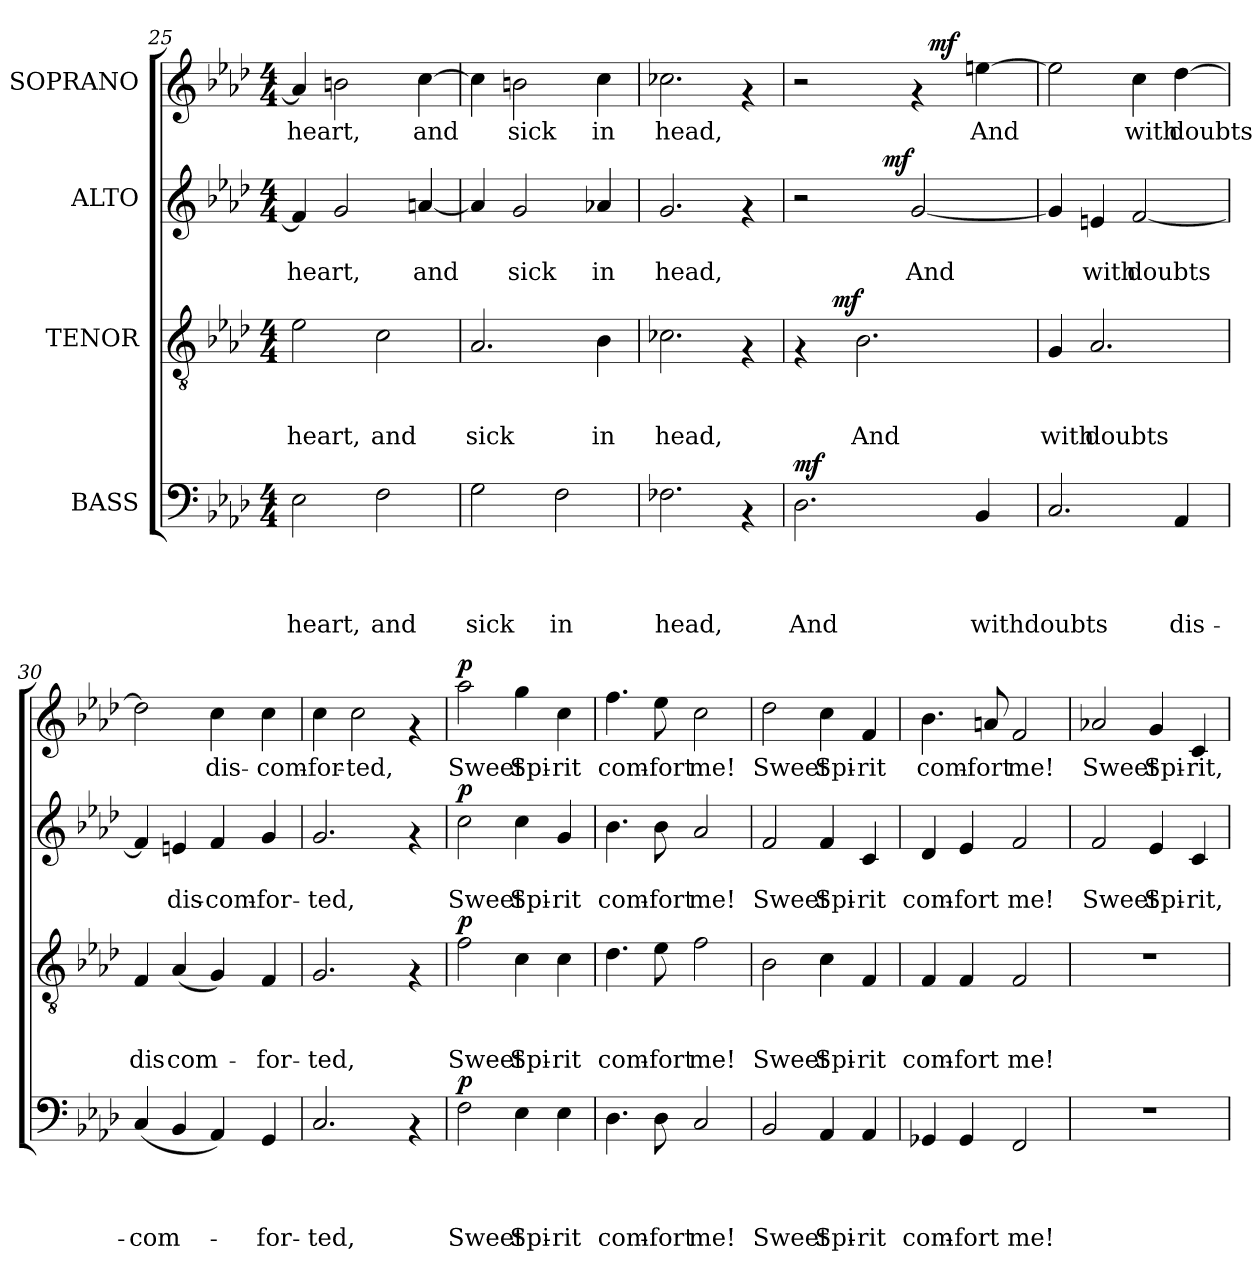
**kern	**text	**text	**text	**text	**dynam	**kern	**text	**text	**text	**dynam	**kern	**text	**text	**dynam	**kern	**text	**dynam
*part4	*part4	*part4	*part4	*part4	*part4	*part3	*part3	*part3	*part3	*part3	*part2	*part2	*part2	*part2	*part1	*part1	*part1
*staff4	*staff4	*staff4	*staff4	*staff4	*staff4	*staff3	*staff3	*staff3	*staff3	*staff3	*staff2	*staff2	*staff2	*staff2	*staff1	*staff1	*staff1
*I"BASS	*	*	*	*	*	*I"TENOR	*	*	*	*	*I"ALTO	*	*	*	*I"SOPRANO	*	*
*clefF4	*	*	*	*	*	*clefGv2	*	*	*	*	*clefG2	*	*	*	*clefG2	*	*
*k[b-e-a-d-]	*	*	*	*	*	*k[b-e-a-d-]	*	*	*	*	*k[b-e-a-d-]	*	*	*	*k[b-e-a-d-]	*	*
*A-:	*	*	*	*	*	*A-:	*	*	*	*	*A-:	*	*	*	*A-:	*	*
*M4/4	*	*	*	*	*	*M4/4	*	*	*	*	*M4/4	*	*	*	*M4/4	*	*
=25	=25	=25	=25	=25	=25	=25	=25	=25	=25	=25	=25	=25	=25	=25	=25	=25	=25
!	!	!	!	!LO:LY:b	!	!	!	!	!LO:LY:b	!	!	!	!LO:LY:b	!	!	!LO:LY:b	!
2E-\	.	.	.	heart,	.	2e-\	.	.	heart,	.	4f/]	.	heart,	.	4a/]	heart,	.
.	.	.	.	.	.	.	.	.	.	.	2g/	.	.	.	2bn\	.	.
!	!	!	!	!LO:LY:b	!	!	!	!	!LO:LY:b	!	!	!	!	!	!	!	!
2F\	.	.	.	and	.	2c\	.	.	and	.	.	.	.	.	.	.	.
!	!	!	!	!	!	!	!	!	!	!	!	!	!LO:LY:b	!	!	!LO:LY:b	!
.	.	.	.	.	.	.	.	.	.	.	[<4an/	.	and	.	[>4cc\	and	.
=26	=26	=26	=26	=26	=26	=26	=26	=26	=26	=26	=26	=26	=26	=26	=26	=26	=26
!	!	!	!	!LO:LY:b	!	!	!	!	!LO:LY:b	!	!	!	!	!	!	!	!
2G\	.	.	.	sick	.	2.A-/	.	.	sick	.	4a/]	.	.	.	4cc\]	.	.
!	!	!	!	!	!	!	!	!	!	!	!	!	!LO:LY:b	!	!	!LO:LY:b	!
.	.	.	.	.	.	.	.	.	.	.	2g/	.	sick	.	2bn\	sick	.
!	!	!	!	!LO:LY:b	!	!	!	!	!	!	!	!	!	!	!	!	!
2F\	.	.	.	in	.	.	.	.	.	.	.	.	.	.	.	.	.
!	!	!	!	!	!	!	!	!	!LO:LY:b	!	!	!	!LO:LY:b	!	!	!LO:LY:b	!
.	.	.	.	.	.	4B-\	.	.	in	.	4a-X/	.	in	.	4cc\	in	.
=27	=27	=27	=27	=27	=27	=27	=27	=27	=27	=27	=27	=27	=27	=27	=27	=27	=27
!	!	!	!	!LO:LY:b	!	!	!	!	!LO:LY:b	!	!	!	!LO:LY:b	!	!	!LO:LY:b	!
2.F-X\	.	.	.	head,	.	2.c-X\	.	.	head,	.	2.g/	.	head,	.	2.cc-X\	head,	.
4rAA	.	.	.	.	.	4rF	.	.	.	.	4rf	.	.	.	4rf	.	.
!!LO:PB:g=z
=28	=28	=28	=28	=28	=28	=28	=28	=28	=28	=28	=28	=28	=28	=28	=28	=28	=28
!	!	!	!	!LO:LY:b	!LO:DY:a	!	!	!	!	!	!	!	!	!	!	!	!
*	*	*	*	*	*	*^	*	*	*	*	*^	*	*	*	*^	*	*
2.D-\	.	.	.	And	mf	4rF	8ryy	.	.	.	.	2r	4.ryy	.	.	.	2r	2ryy	.	.
.	.	.	.	.	.	.	32ryy	.	.	.	.	.	.	.	.	.	.	.	.	.
!	!	!	!	!	!	!	!	!	!	!	!LO:DY:a	!	!	!	!	!	!	!	!	!
.	.	.	.	.	.	.	2ryy	.	.	.	mf	.	.	.	.	.	.	.	.	.
!	!	!	!	!	!	!	!	!	!	!LO:LY:b	!	!	!	!	!	!	!	!	!	!
.	.	.	.	.	.	2.B-\	.	.	.	And	.	.	.	.	.	.	.	.	.	.
!	!	!	!	!	!	!	!	!	!	!	!	!	!	!	!	!LO:DY:a	!	!	!	!
.	.	.	.	.	.	.	.	.	.	.	.	.	2ryy	.	.	mf	.	.	.	.
!	!	!	!	!	!	!	!	!	!	!	!	!	!	!	!LO:LY:b	!	!	!	!	!
.	.	.	.	.	.	.	.	.	.	.	.	[<2g/	.	.	And	.	4rf	16ryy	.	.
!	!	!	!	!	!	!	!	!	!	!	!	!	!	!	!	!	!	!	!	!LO:DY:a
.	.	.	.	.	.	.	.	.	.	.	.	.	.	.	.	.	.	4..ryy	.	mf
.	.	.	.	.	.	.	4ryy	.	.	.	.	.	.	.	.	.	.	.	.	.
!	!	!	!	!LO:LY:b	!	!	!	!	!	!	!	!	!	!	!	!	!	!	!LO:LY:b	!
4BB-/	.	.	.	withdoubts	.	.	.	.	.	.	.	.	.	.	.	.	[>4een\	.	And	.
.	.	.	.	.	.	.	.	.	.	.	.	.	8ryy	.	.	.	.	.	.	.
.	.	.	.	.	.	.	16.ryy	.	.	.	.	.	.	.	.	.	.	.	.	.
=29	=29	=29	=29	=29	=29	=29	=29	=29	=29	=29	=29	=29	=29	=29	=29	=29	=29	=29	=29	=29
!	!	!	!	!	!	!	!	!	!	!LO:LY:b	!	!	!	!	!	!	!	!	!	!
*	*	*	*	*	*	*v	*v	*	*	*	*	*	*	*	*	*	*v	*v	*	*
*	*	*	*	*	*	*	*	*	*	*	*v	*v	*	*	*	*	*	*
2.C/	.	.	.	.	.	4G/	.	.	with	.	4g/]	.	.	.	2ee\]	.	.
!	!	!	!	!	!	!	!	!	!LO:LY:b	!	!	!	!LO:LY:b	!	!	!	!
.	.	.	.	.	.	2.A-/	.	.	doubts	.	4en/	.	with	.	.	.	.
!	!	!	!	!	!	!	!	!	!	!	!	!	!LO:LY:b	!	!	!LO:LY:b	!
.	.	.	.	.	.	.	.	.	.	.	[<2f/	.	doubts	.	4cc\	with	.
!	!	!	!	!LO:LY:b	!	!	!	!	!	!	!	!	!	!	!	!LO:LY:b	!
4AA-/	.	.	.	dis-	.	.	.	.	.	.	.	.	.	.	[>4dd-\	doubts	.
=30	=30	=30	=30	=30	=30	=30	=30	=30	=30	=30	=30	=30	=30	=30	=30	=30	=30
!	!	!	!	!LO:LY:b	!	!	!	!	!LO:LY:b	!	!	!	!	!	!	!	!
(<4C/	.	.	.	-com-	.	4F/	.	.	dis	.	4f/]	.	.	.	2dd-\]	.	.
!	!	!	!	!	!	!	!	!	!LO:LY:b	!	!	!	!LO:LY:b	!	!	!	!
4BB-/	.	.	.	.	.	(<4A-/	.	.	com-	.	4en/	.	dis-	.	.	.	.
!	!	!	!	!	!	!	!	!	!	!	!	!	!LO:LY:b	!	!	!LO:LY:b	!
4AA-/)	.	.	.	.	.	4G/)	.	.	.	.	4f/	.	-com-	.	4cc\	dis-	.
!	!	!	!	!LO:LY:b	!	!	!	!	!LO:LY:b	!	!	!	!LO:LY:b	!	!	!LO:LY:b	!
4GG/	.	.	.	-for-	.	4F/	.	.	-for-	.	4g/	.	-for-	.	4cc\	-com-	.
=31	=31	=31	=31	=31	=31	=31	=31	=31	=31	=31	=31	=31	=31	=31	=31	=31	=31
!	!	!	!	!LO:LY:b	!	!	!	!	!LO:LY:b	!	!	!	!LO:LY:b	!	!	!LO:LY:b	!
2.C/	.	.	.	-ted,	.	2.G/	.	.	-ted,	.	2.g/	.	-ted,	.	4cc\	-for-	.
!	!	!	!	!	!	!	!	!	!	!	!	!	!	!	!	!LO:LY:b	!
.	.	.	.	.	.	.	.	.	.	.	.	.	.	.	2cc\	-ted,	.
4rAA	.	.	.	.	.	4rF	.	.	.	.	4rf	.	.	.	4rf	.	.
=32	=32	=32	=32	=32	=32	=32	=32	=32	=32	=32	=32	=32	=32	=32	=32	=32	=32
!	!	!	!	!LO:LY:b	!LO:DY:a	!	!	!	!LO:LY:b	!LO:DY:a	!	!	!LO:LY:b	!LO:DY:a	!	!LO:LY:b	!LO:DY:a
2F\	.	.	.	Sweet	p	2f\	.	.	Sweet	p	2cc\	.	Sweet	p	2aa-\	Sweet	p
!	!	!	!	!LO:LY:b	!	!	!	!	!LO:LY:b	!	!	!	!LO:LY:b	!	!	!LO:LY:b	!
4E-\	.	.	.	Spi-	.	4c\	.	.	Spi-	.	4cc\	.	Spi-	.	4gg\	Spi-	.
!	!	!	!	!LO:LY:b	!	!	!	!	!LO:LY:b	!	!	!	!LO:LY:b	!	!	!LO:LY:b	!
4E-\	.	.	.	-rit	.	4c\	.	.	-rit	.	4g/	.	-rit	.	4cc\	-rit	.
=33	=33	=33	=33	=33	=33	=33	=33	=33	=33	=33	=33	=33	=33	=33	=33	=33	=33
!	!	!	!	!LO:LY:b	!	!	!	!	!LO:LY:b	!	!	!	!LO:LY:b	!	!	!LO:LY:b	!
4.D-\	.	.	.	com-	.	4.d-\	.	.	com-	.	4.b-\	.	com-	.	4.ff\	com-	.
!	!	!	!	!LO:LY:b	!	!	!	!	!LO:LY:b	!	!	!	!LO:LY:b	!	!	!LO:LY:b	!
8D-\	.	.	.	-fort	.	8e-\	.	.	-fort	.	8b-\	.	-fort	.	8ee-\	-fort	.
!	!	!	!	!LO:LY:b	!	!	!	!	!LO:LY:b	!	!	!	!LO:LY:b	!	!	!LO:LY:b	!
2C/	.	.	.	me!	.	2f\	.	.	me!	.	2a-/	.	me!	.	2cc\	me!	.
!!LO:PB:g=z
=34	=34	=34	=34	=34	=34	=34	=34	=34	=34	=34	=34	=34	=34	=34	=34	=34	=34
!	!	!	!	!LO:LY:b	!	!	!	!	!LO:LY:b	!	!	!	!LO:LY:b	!	!	!LO:LY:b	!
2BB-/	.	.	.	Sweet	.	2B-\	.	.	Sweet	.	2f/	.	Sweet	.	2dd-\	Sweet	.
!	!	!	!	!LO:LY:b	!	!	!	!	!LO:LY:b	!	!	!	!LO:LY:b	!	!	!LO:LY:b	!
4AA-/	.	.	.	Spi-	.	4c\	.	.	Spi-	.	4f/	.	Spi-	.	4cc\	Spi-	.
!	!	!	!	!LO:LY:b	!	!	!	!	!LO:LY:b	!	!	!	!LO:LY:b	!	!	!LO:LY:b	!
4AA-/	.	.	.	-rit	.	4F/	.	.	-rit	.	4c/	.	-rit	.	4f/	-rit	.
=35	=35	=35	=35	=35	=35	=35	=35	=35	=35	=35	=35	=35	=35	=35	=35	=35	=35
!	!	!	!	!LO:LY:b	!	!	!	!	!LO:LY:b	!	!	!	!LO:LY:b	!	!	!LO:LY:b	!
4GG-X/	.	.	.	com-	.	4F/	.	.	com-	.	4d-/	.	com-	.	4.b-\	com-	.
!	!	!	!	!LO:LY:b	!	!	!	!	!LO:LY:b	!	!	!	!LO:LY:b	!	!	!	!
4GG-/	.	.	.	-fort	.	4F/	.	.	-fort	.	4e-/	.	-fort	.	.	.	.
!	!	!	!	!	!	!	!	!	!	!	!	!	!	!	!	!LO:LY:b	!
.	.	.	.	.	.	.	.	.	.	.	.	.	.	.	8an/	-fort	.
!	!	!	!	!LO:LY:b	!	!	!	!	!LO:LY:b	!	!	!	!LO:LY:b	!	!	!LO:LY:b	!
2FF/	.	.	.	me!	.	2F/	.	.	me!	.	2f/	.	me!	.	2f/	me!	.
=36	=36	=36	=36	=36	=36	=36	=36	=36	=36	=36	=36	=36	=36	=36	=36	=36	=36
!	!	!	!	!	!	!	!	!	!	!	!	!	!LO:LY:b	!	!	!LO:LY:b	!
1r	.	.	.	.	.	1r	.	.	.	.	2f/	.	Sweet	.	2a-X/	Sweet	.
!	!	!	!	!	!	!	!	!	!	!	!	!	!LO:LY:b	!	!	!LO:LY:b	!
.	.	.	.	.	.	.	.	.	.	.	4e-/	.	Spi-	.	4g/	Spi-	.
!	!	!	!	!	!	!	!	!	!	!	!	!	!LO:LY:b	!	!	!LO:LY:b	!
.	.	.	.	.	.	.	.	.	.	.	4c/	.	-rit,	.	4c/	-rit,	.
=	=	=	=	=	=	=	=	=	=	=	=	=	=	=	=	=	=
*-	*-	*-	*-	*-	*-	*-	*-	*-	*-	*-	*-	*-	*-	*-	*-	*-	*-
